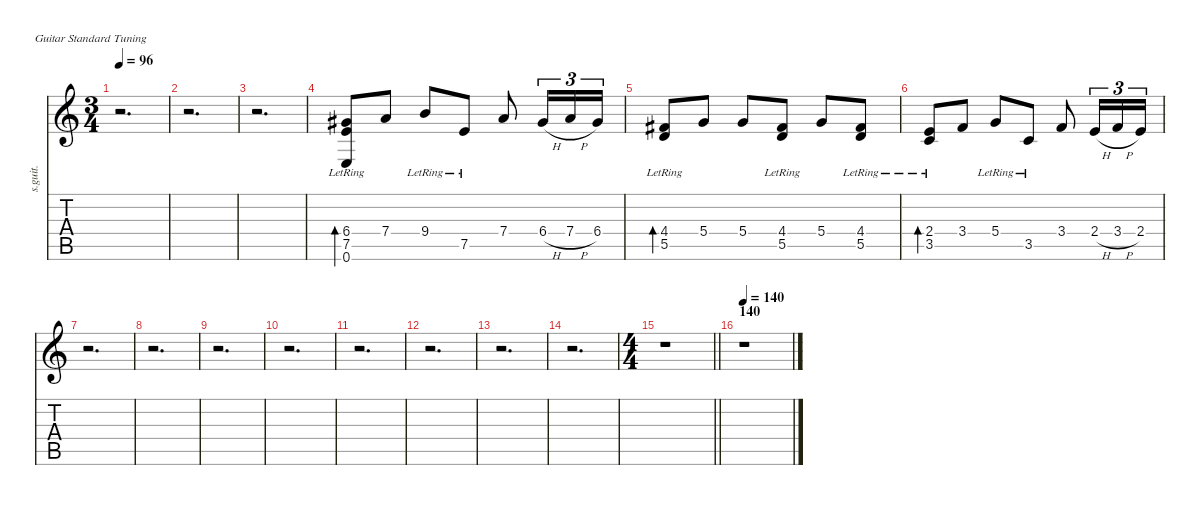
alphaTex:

\defaultSystemsLayout 4
\hideDynamics
\bracketExtendMode nobrackets
\otherSystemsTrackNameOrientation horizontal
\track ("Guitar II Acoustic" "s.guit.") {instrument acousticguitarsteel}
\staff {score tabs}
\tuning (E4 B3 G3 D3 A2 E2)
\ts (3 4)
\tempo 96
\clef g2
\ks c
r.2{d dy f} |
r.2{d} |
r.2{d} |
(6.4{acc #} 7.5{lr} 0.6{lr}).8{bd 60} 7.4.8 9.4{lr}.8 7.5{lr}.8 7.4.8 6.4{h acc #}.16{tu (3 2)} 7.4{h}.16{tu (3 2)} 6.4{acc #}.16{tu (3 2)} |
(4.4{acc #} 5.5{lr}).8{bd 60} 5.4.8 5.4.8 (4.4{acc #} 5.5{lr}).8 5.4.8 (4.4{acc #} 5.5{lr}).8 |
(2.4 3.5{lr}).8{bd 60} 3.4.8 5.4{lr}.8 3.5{lr}.8 3.4.8 2.4{h}.16{tu (3 2)} 3.4{h}.16{tu (3 2)} 2.4.16{tu (3 2)} |
r.2{d} |
r.2{d} |
r.2{d} |
r.2{d} |
r.2{d} |
r.2{d} |
r.2{d} |
r.2{d} |
\ts (4 4)
\beaming (8 2 2 2 2)
\barLineRight lightlight
r.1 |
\section ("" "140")
\tempo 140
r.1
